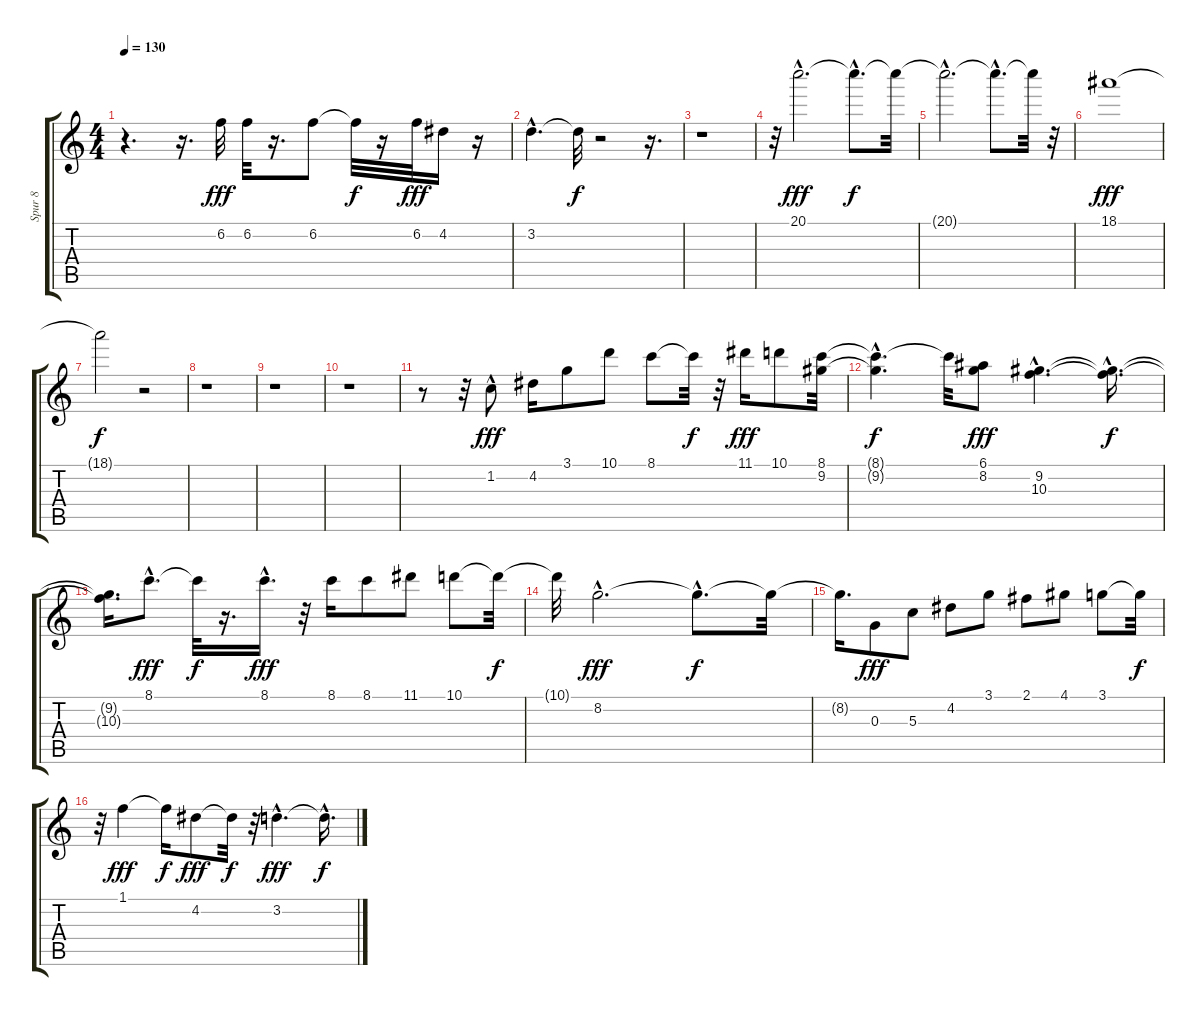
\track ("Spur 8" "Spur 8") {instrument banjo}
\staff {score tabs}
\tuning (E4 B3 G3 D3 A2 E2) {hide}
\displaytranspose 12
\ts (4 4)
\tempo 130
\clef g2
\ks c
r.4{d dy fff} r.16{d} 6.2.32 6.2.32 r.16{d} 6.2.8 6.2{t}.32{dy f} r.16 6.2.32{dy fff} 4.2.16 r.16 |
3.2{hac}.4{d} 3.2{t}.32{dy f} r.2 r.16{d} |
r.1 |
r.32 20.1{hac}.2{d dy fff instrument whistle} 20.1{hac t}.8{d dy f} 20.1{t}.32 |
20.1{hac t}.2{d} 20.1{hac t}.8{d} 20.1{t}.32 r.32 |
18.1.1{dy fff balance 0} |
18.1{t}.2{dy f} r.2 |
r.1 |
r.1 |
r.1 |
r.8 r.32 1.2{hac}.8{dy fff balance 8 instrument stringensemble2} 4.2.16 3.1.8 10.1.8 8.1.8 8.1{t}.32{dy f} r.32 11.1.16{dy fff} 10.1.8 (8.1 9.2).32 |
(8.1{hac t} 9.2{hac t}).4{d dy f} 8.1{t}.32 (6.1 8.2).8{dy fff} (9.2{hac} 10.3{hac}).4{d} (9.2{hac t} 10.3{hac t}).16{d dy f} |
(9.2{t} 10.3{t}).16{d} 8.1{hac}.8{d dy fff} 8.1{t}.32{dy f} r.16{d} 8.1{hac}.16{d dy fff} r.32 8.1.16 8.1.8 11.1.8 10.1.8 10.1{t}.32{dy f} |
10.1{t}.32 8.2{hac}.2{d dy fff} 8.2{hac t}.8{d dy f} 8.2{t}.32 |
8.2{t}.16{d} 0.3.8{dy fff} 5.3.8 4.2.8 3.1.8 2.1.8 4.1.8 3.1.8 3.1{t}.32{dy f} |
r.32 1.1.4{dy fff} 1.1{t}.16{dy f} 4.2.8{dy fff} 4.2{t}.32{dy f} r.32 3.2{hac}.4{d dy fff} 3.2{hac t}.16{d dy f}
